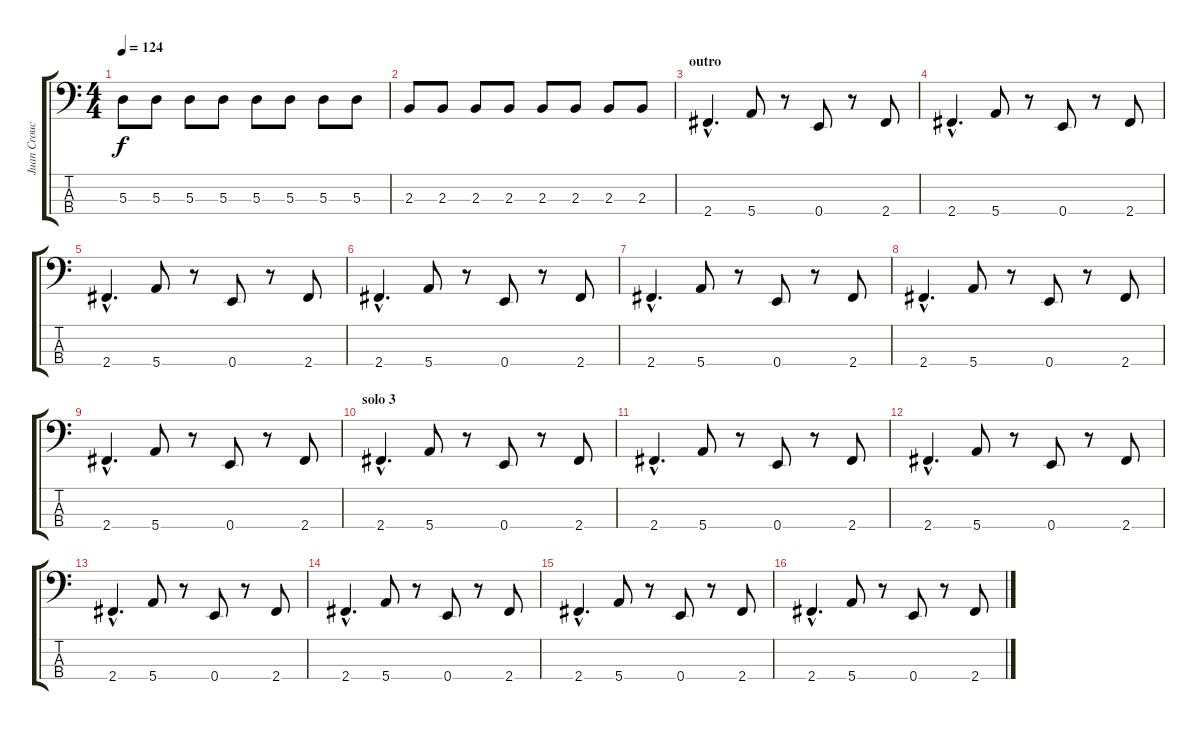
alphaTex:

\track ("Juan Croucier" "Juan Crouc") {instrument electricbasspick}
\staff {score tabs}
\tuning (G2 D2 A1 E1) {hide}
\ts (4 4)
\tempo 124
\clef f4
\ks c
5.3.8{dy f} 5.3.8 5.3.8 5.3.8 5.3.8 5.3.8 5.3.8 5.3.8 |
2.3.8 2.3.8 2.3.8 2.3.8 2.3.8 2.3.8 2.3.8 2.3.8 |
\section ("" "outro")
2.4{hac}.4{d} 5.4.8 r.8 0.4.8 r.8 2.4.8 |
2.4{hac}.4{d} 5.4.8 r.8 0.4.8 r.8 2.4.8 |
2.4{hac}.4{d} 5.4.8 r.8 0.4.8 r.8 2.4.8 |
2.4{hac}.4{d} 5.4.8 r.8 0.4.8 r.8 2.4.8 |
2.4{hac}.4{d} 5.4.8 r.8 0.4.8 r.8 2.4.8 |
2.4{hac}.4{d} 5.4.8 r.8 0.4.8 r.8 2.4.8 |
2.4{hac}.4{d} 5.4.8 r.8 0.4.8 r.8 2.4.8 |
\section ("" "solo 3")
2.4{hac}.4{d} 5.4.8 r.8 0.4.8 r.8 2.4.8 |
2.4{hac}.4{d} 5.4.8 r.8 0.4.8 r.8 2.4.8 |
2.4{hac}.4{d} 5.4.8 r.8 0.4.8 r.8 2.4.8 |
2.4{hac}.4{d} 5.4.8 r.8 0.4.8 r.8 2.4.8 |
2.4{hac}.4{d} 5.4.8 r.8 0.4.8 r.8 2.4.8 |
2.4{hac}.4{d} 5.4.8 r.8 0.4.8 r.8 2.4.8 |
2.4{hac}.4{d} 5.4.8 r.8 0.4.8 r.8 2.4.8
